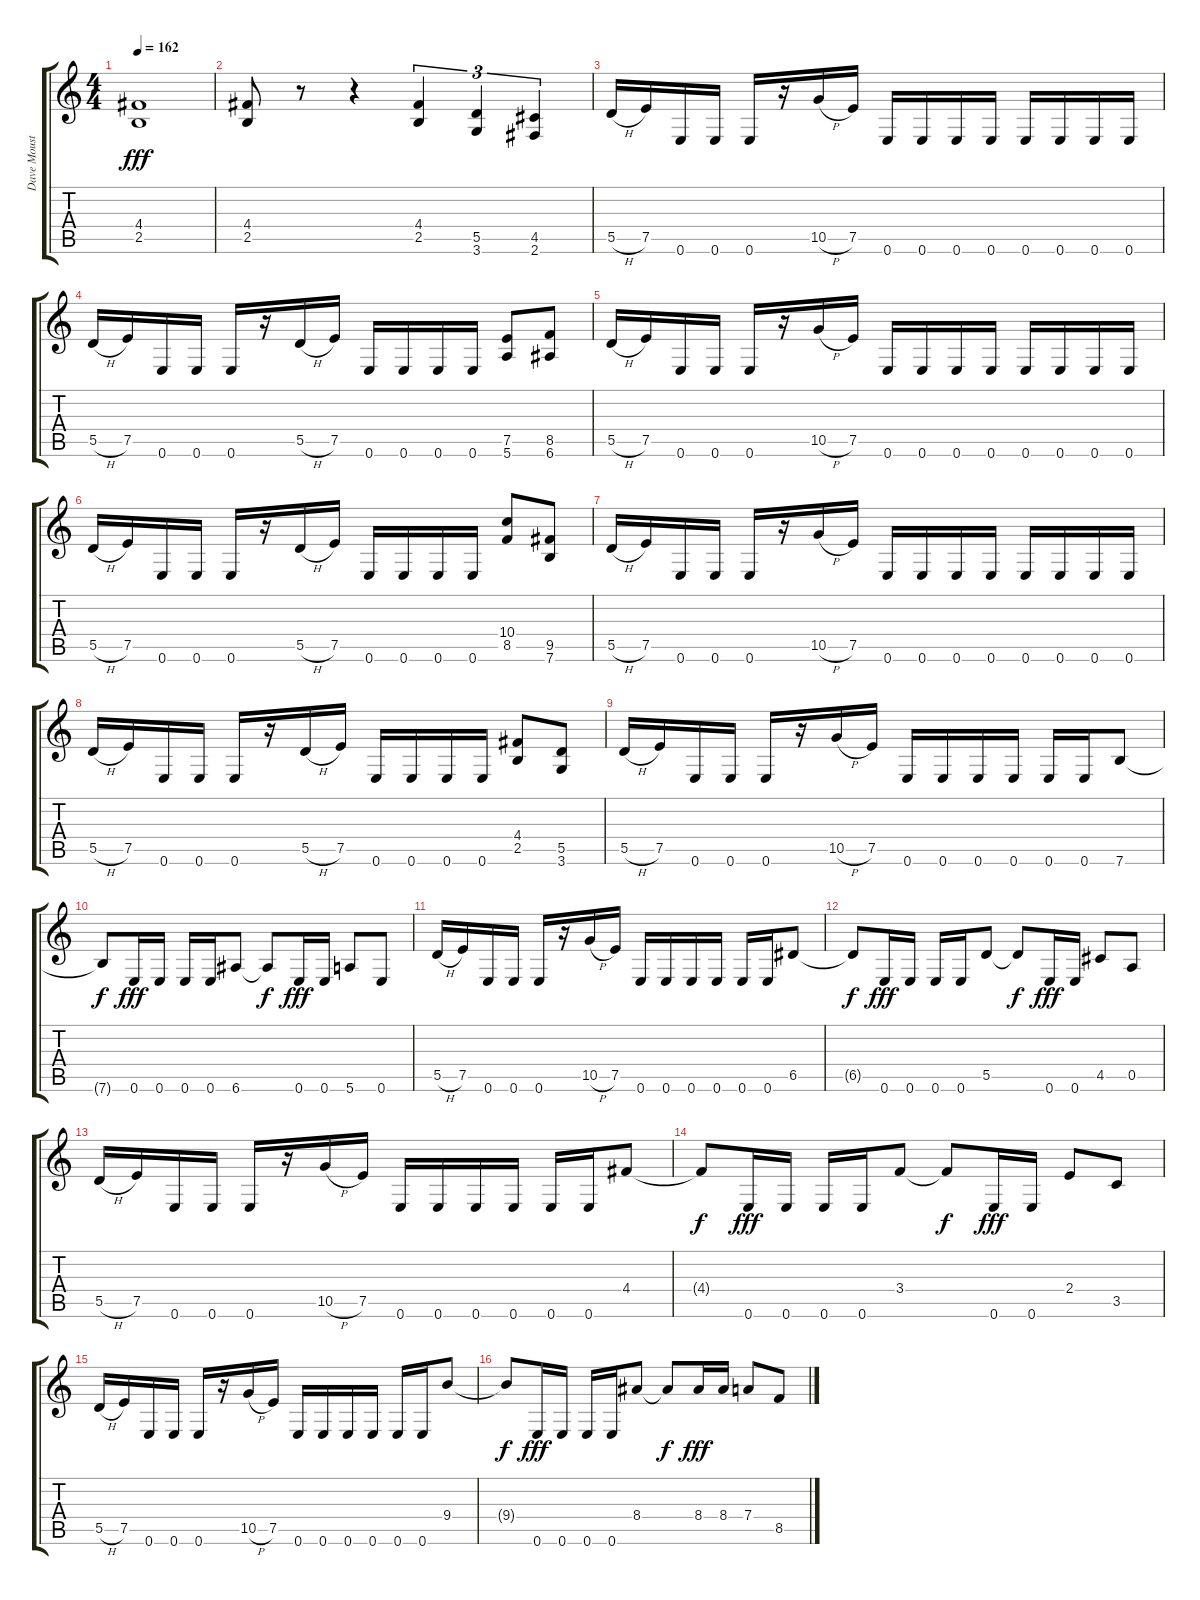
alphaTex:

\track ("Dave Moustaine" "Dave Moust") {instrument distortionguitar}
\staff {score tabs}
\tuning (E4 B3 G3 D3 A2 E2) {hide}
\ts (4 4)
\tempo 162
\clef g2
\ks c
(4.4 2.5).1{dy fff} |
(4.4 2.5).8 r.8 r.4 (4.4 2.5).4{tu (3 2)} (5.5 3.6).4{tu (3 2)} (4.5 2.6).4{tu (3 2)} |
5.5{h}.16 7.5.16 0.6.16 0.6.16 0.6.16 r.16 10.5{h}.16 7.5.16 0.6.16 0.6.16 0.6.16 0.6.16 0.6.16 0.6.16 0.6.16 0.6.16 |
5.5{h}.16 7.5.16 0.6.16 0.6.16 0.6.16 r.16 5.5{h}.16 7.5.16 0.6.16 0.6.16 0.6.16 0.6.16 (7.5 5.6).8 (8.5 6.6).8 |
5.5{h}.16 7.5.16 0.6.16 0.6.16 0.6.16 r.16 10.5{h}.16 7.5.16 0.6.16 0.6.16 0.6.16 0.6.16 0.6.16 0.6.16 0.6.16 0.6.16 |
5.5{h}.16 7.5.16 0.6.16 0.6.16 0.6.16 r.16 5.5{h}.16 7.5.16 0.6.16 0.6.16 0.6.16 0.6.16 (10.4 8.5).8 (9.5 7.6).8 |
5.5{h}.16 7.5.16 0.6.16 0.6.16 0.6.16 r.16 10.5{h}.16 7.5.16 0.6.16 0.6.16 0.6.16 0.6.16 0.6.16 0.6.16 0.6.16 0.6.16 |
5.5{h}.16 7.5.16 0.6.16 0.6.16 0.6.16 r.16 5.5{h}.16 7.5.16 0.6.16 0.6.16 0.6.16 0.6.16 (4.4 2.5).8 (5.5 3.6).8 |
5.5{h}.16 7.5.16 0.6.16 0.6.16 0.6.16 r.16 10.5{h}.16 7.5.16 0.6.16 0.6.16 0.6.16 0.6.16 0.6.16 0.6.16 7.6.8 |
7.6{t}.8{dy f} 0.6.16{dy fff} 0.6.16 0.6.16 0.6.16 6.6.8 6.6{t}.8{dy f} 0.6.16{dy fff} 0.6.16 5.6.8 0.6.8 |
5.5{h}.16 7.5.16 0.6.16 0.6.16 0.6.16 r.16 10.5{h}.16 7.5.16 0.6.16 0.6.16 0.6.16 0.6.16 0.6.16 0.6.16 6.5.8 |
6.5{t}.8{dy f} 0.6.16{dy fff} 0.6.16 0.6.16 0.6.16 5.5.8 5.5{t}.8{dy f} 0.6.16{dy fff} 0.6.16 4.5.8 0.5.8 |
5.5{h}.16 7.5.16 0.6.16 0.6.16 0.6.16 r.16 10.5{h}.16 7.5.16 0.6.16 0.6.16 0.6.16 0.6.16 0.6.16 0.6.16 4.4.8 |
4.4{t}.8{dy f} 0.6.16{dy fff} 0.6.16 0.6.16 0.6.16 3.4.8 3.4{t}.8{dy f} 0.6.16{dy fff} 0.6.16 2.4.8 3.5.8 |
5.5{h}.16 7.5.16 0.6.16 0.6.16 0.6.16 r.16 10.5{h}.16 7.5.16 0.6.16 0.6.16 0.6.16 0.6.16 0.6.16 0.6.16 9.4.8 |
9.4{t}.8{dy f} 0.6.16{dy fff} 0.6.16 0.6.16 0.6.16 8.4.8 8.4{t}.8{dy f} 8.4.16{dy fff} 8.4.16 7.4.8 8.5.8
